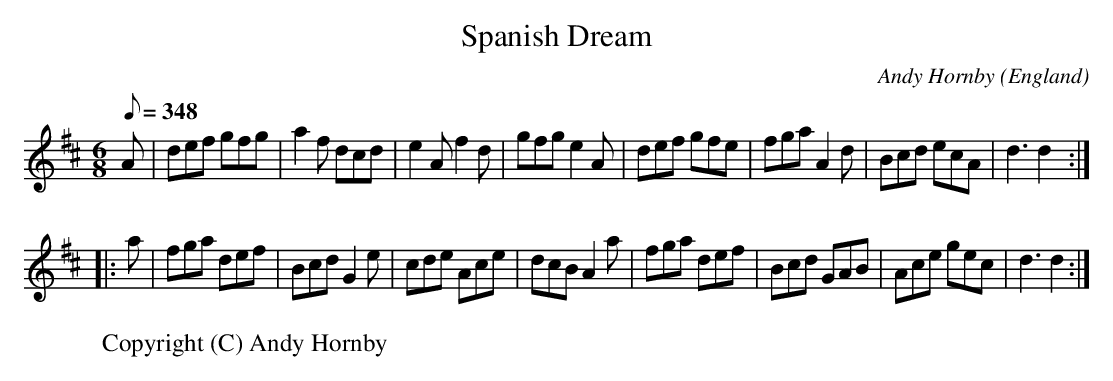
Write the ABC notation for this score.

X:1
T:Spanish Dream
O:England
M:6/8
Q:1/8=348
C:Andy Hornby
K:D
A|\
def gfg|a2f dcd|e2A f2d|gfg e2A|\
def gfe|fga A2d|Bcd ecA|d3 d2::
a|\
fga def|Bcd G2e|cde Ace|dcB A2a|\
fga def|Bcd GAB|Ace gec|d3 d2:|
W:Copyright (C) Andy Hornby
